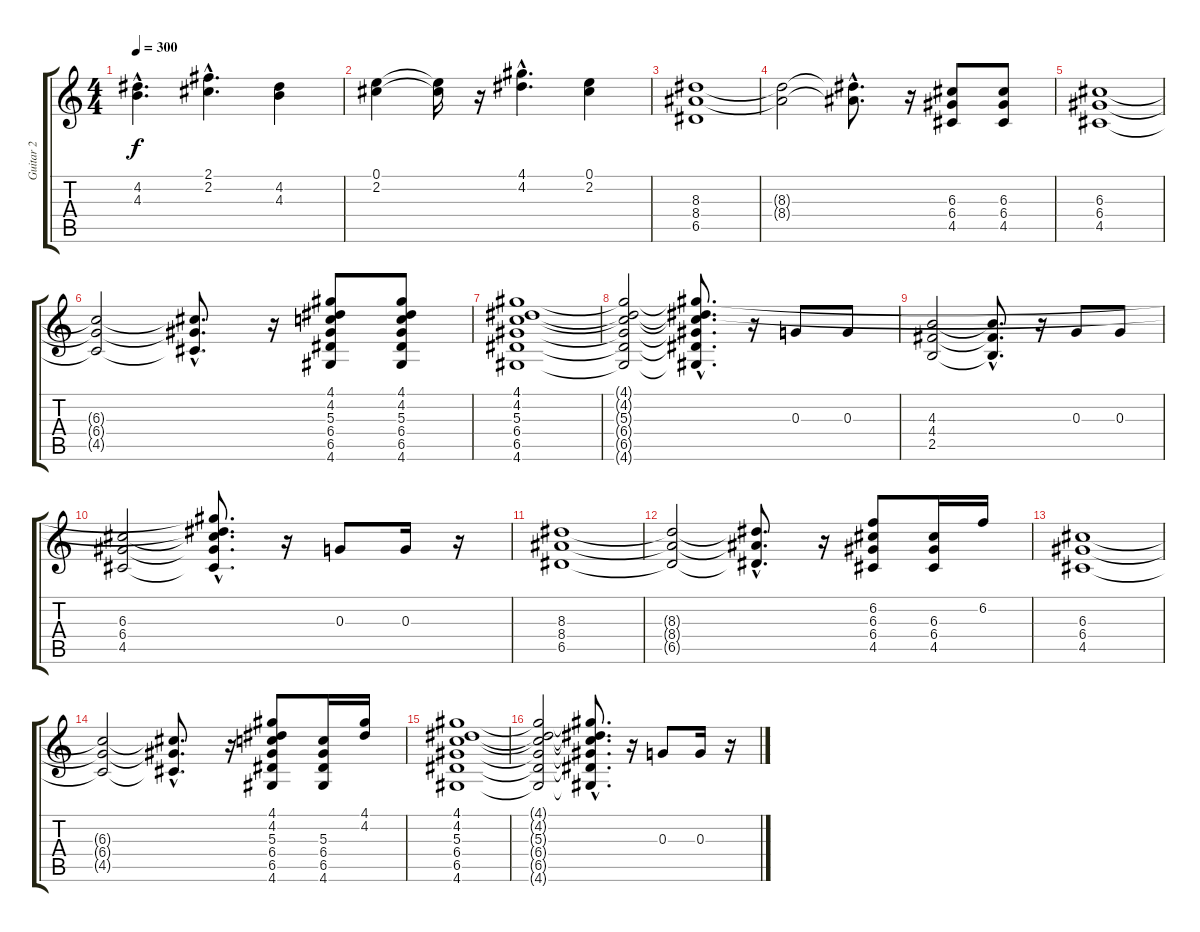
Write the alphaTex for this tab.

\track ("Guitar 2" "Guitar 2") {instrument distortionguitar}
\staff {score tabs}
\tuning (E4 B3 G3 D3 A2 E2) {hide}
\ts (4 4)
\tempo 300
\clef g2
\ks c
(4.2{hac} 4.3{hac}).4{d dy f} (2.1{hac} 2.2{hac}).4{d} (4.2 4.3).4 |
(0.1 2.2).4 (0.1{t} 2.2{t}).16 r.16 (4.1{hac} 4.2{hac}).4{d} (0.1 2.2).4 |
(8.3 8.4 6.5).1 |
(8.3{t} 8.4{t}).2 (8.3{hac t} 8.4{hac t}).8{d} r.16 (6.3 6.4 4.5).8 (6.3 6.4 4.5).8 |
(6.3 6.4 4.5).1 |
(6.3{t} 6.4{t} 4.5{t}).2 (6.3{hac t} 6.4{hac t} 4.5{hac t}).8{d} r.16 (4.1 4.2 5.3 6.4 6.5 4.6).8 (4.1 4.2 5.3 6.4 6.5 4.6).8 |
(4.1 4.2 5.3 6.4 6.5 4.6).1 |
(4.1{t} 4.2{t} 5.3{t} 6.4{t} 6.5{t} 4.6{t}).2 (4.1{hac t} 4.2{hac t} 5.3{hac t} 6.4{hac t} 6.5{hac t} 4.6{hac t}).8{d} r.16 0.3.8 0.3.8 |
(4.3 4.4 2.5).2 (4.3{hac t} 4.4{hac t} 2.5{hac t}).8{d} r.16 0.3.8 0.3.8 |
(6.3 6.4 4.5).2 (4.1{hac t} 4.2{hac t} 6.3{hac t} 6.4{hac t} 4.5{hac t}).8{d} r.16 0.3.8 0.3.16 r.16 |
(8.3 8.4 6.5).1 |
(8.3{t} 8.4{t} 6.5{t}).2 (8.3{hac t} 8.4{hac t} 6.5{hac t}).8{d} r.16 (6.2 6.3 6.4 4.5).8 (6.3 6.4 4.5).16 6.2.16 |
(6.3 6.4 4.5).1 |
(6.3{t} 6.4{t} 4.5{t}).2 (6.3{hac t} 6.4{hac t} 4.5{hac t}).8{d} r.16 (4.1 4.2 5.3 6.4 6.5 4.6).8 (5.3 6.4 6.5 4.6).16 (4.1 4.2).16 |
(4.1 4.2 5.3 6.4 6.5 4.6).1 |
(4.1{t} 4.2{t} 5.3{t} 6.4{t} 6.5{t} 4.6{t}).2 (4.1{hac t} 4.2{hac t} 5.3{hac t} 6.4{hac t} 6.5{hac t} 4.6{hac t}).8{d} r.16 0.3.8 0.3.16 r.16
